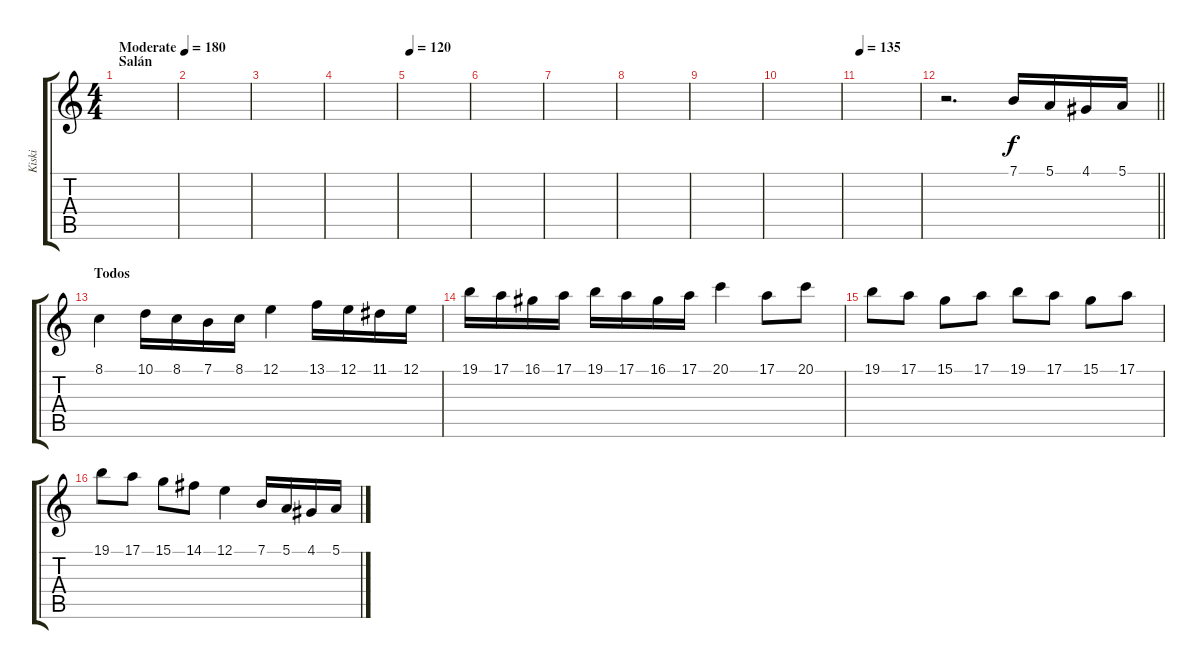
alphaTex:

\track ("Kiski" "Kiski") {instrument harpsichord}
\staff {score tabs}
\tuning (E4 B3 G3 D3 A2 E2) {hide}
\ts (4 4)
\section ("" "Salán")
\tempo (180 "Moderate")
\clef g2
\ks c
|
|
|
|
\tempo 120
|
|
|
|
|
|
\tempo 135
|
\barLineRight lightlight
r.2{d} 7.1.16 5.1.16 4.1.16 5.1.16 |
\section ("" "Todos")
8.1.4 10.1.16 8.1.16 7.1.16 8.1.16 12.1.4 13.1.16 12.1.16 11.1.16 12.1.16 |
19.1.16 17.1.16 16.1.16 17.1.16 19.1.16 17.1.16 16.1.16 17.1.16 20.1.4 17.1.8 20.1.8 |
19.1.8 17.1.8 15.1.8 17.1.8 19.1.8 17.1.8 15.1.8 17.1.8 |
19.1.8 17.1.8 15.1.8 14.1.8 12.1.4 7.1.16 5.1.16 4.1.16 5.1.16
